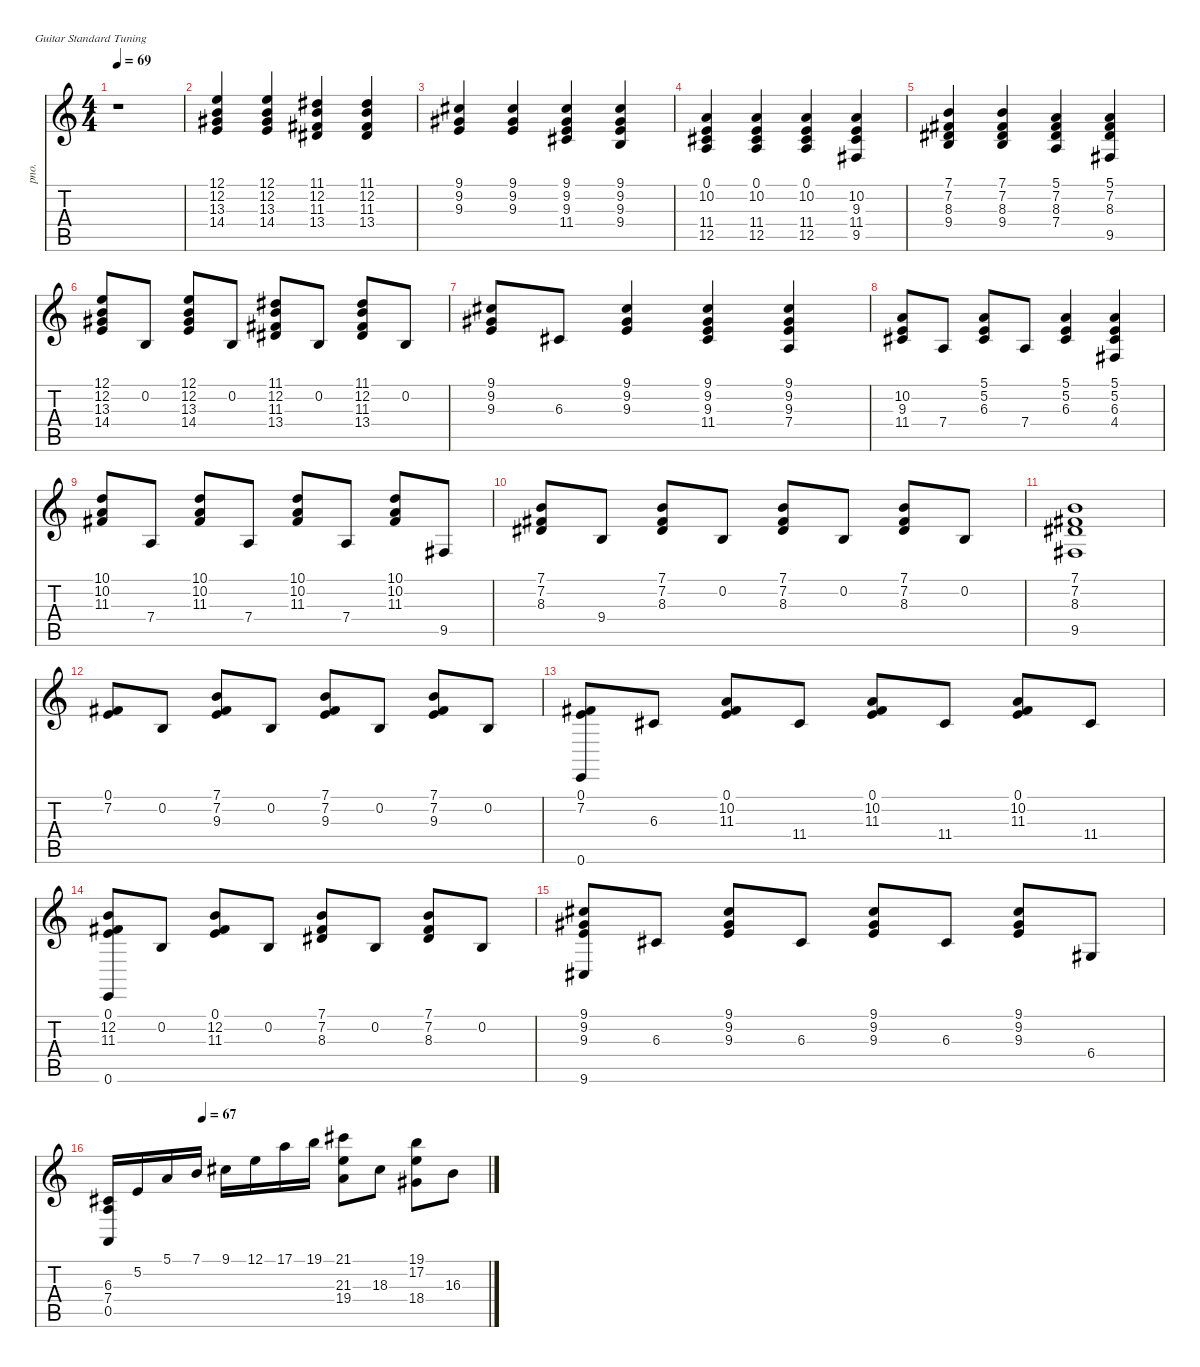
\defaultSystemsLayout 4
\hideDynamics
\bracketExtendMode nobrackets
\otherSystemsTrackNameOrientation horizontal
\track ("Track 1" "pno.") {instrument acousticgrandpiano}
\staff {score tabs}
\tuning (E4 B3 G3 D3 A2 E2)
\ts (4 4)
\tempo 69
\clef g2
\ks c
r.1{dy mf beam Down} |
(12.1 12.2 13.3{acc #} 14.4).4{beam Up} (12.1 12.2 13.3{acc #} 14.4).4{beam Up} (11.1{acc #} 12.2 11.3{acc #} 13.4{acc #}).4{beam Up} (11.1{acc #} 12.2 11.3{acc #} 13.4{acc #}).4{beam Up} |
(9.1{acc #} 9.2{acc #} 9.3).4{beam Up} (9.1{acc #} 9.2{acc #} 9.3).4{beam Up} (9.1{acc #} 9.2{acc #} 9.3 11.4{acc #}).4{beam Up} (9.1{acc #} 9.2{acc #} 9.3 9.4).4{beam Up} |
(0.1 10.2 11.4{acc #} 12.5).4{beam Up} (0.1 10.2 11.4{acc #} 12.5).4{beam Up} (0.1 10.2 11.4{acc #} 12.5).4{beam Up} (10.2 9.3 11.4{acc #} 9.5{acc #}).4{beam Up} |
(7.1 7.2{acc #} 8.3{acc #} 9.4).4{beam Up} (7.1 7.2{acc #} 8.3{acc #} 9.4).4{beam Up} (5.1 7.2{acc #} 8.3{acc #} 7.4).4{beam Up} (5.1 7.2{acc #} 8.3{acc #} 9.5{acc #}).4{beam Up} |
(12.1 12.2 13.3{acc #} 14.4).8{beam Up} 0.2.8{dy mp beam Up} (12.1 12.2 13.3{acc #} 14.4).8{dy mf beam Up} 0.2.8{dy mp beam Up} (11.1{acc #} 12.2 11.3{acc #} 13.4{acc #}).8{dy mf beam Up} 0.2.8{dy mp beam Up} (11.1{acc #} 12.2 11.3{acc #} 13.4{acc #}).8{dy mf beam Up} 0.2.8{dy mp beam Up} |
(9.1{acc #} 9.2{acc #} 9.3).8{dy mf beam Up} 6.3{acc #}.8{dy mp beam Up} (9.1{acc #} 9.2{acc #} 9.3).4{dy mf beam Up} (9.1{acc #} 9.2{acc #} 9.3 11.4{acc #}).4{beam Up} (9.1{acc #} 9.2{acc #} 9.3 7.4).4{beam Up} |
(10.2 9.3 11.4{acc #}).8{beam Up} 7.4.8{dy mp beam Up} (5.1 5.2 6.3{acc #}).8{dy mf beam Up} 7.4.8{dy mp beam Up} (5.1 5.2 6.3{acc #}).4{dy mf beam Up} (5.1 5.2 6.3{acc #} 4.4{acc #}).4{beam Up} |
(10.1 10.2 11.3{acc #}).8{beam Up} 7.4.8{beam Up} (10.1 10.2 11.3{acc #}).8{beam Up} 7.4.8{beam Up} (10.1 10.2 11.3{acc #}).8{beam Up} 7.4.8{beam Up} (10.1 10.2 11.3{acc #}).8{beam Up} 9.5{acc #}.8{beam Up} |
(7.1 7.2{acc #} 8.3{acc #}).8{dy f beam Up} 9.4.8{dy mf beam Up} (7.1 7.2{acc #} 8.3{acc #}).8{dy f beam Up} 0.2.8{dy mf beam Up} (7.1 7.2{acc #} 8.3{acc #}).8{dy f beam Up} 0.2.8{dy mf beam Up} (7.1 7.2{acc #} 8.3{acc #}).8{dy f beam Up} 0.2.8{dy mf beam Up} |
(7.1 7.2{acc #} 8.3{acc #} 9.5{acc #}).1{dy f beam Up} |
(0.1 7.2{acc #}).8{dy mf beam Up} 0.2.8{beam Up} (7.1 7.2{acc #} 9.3).8{dy f beam Up} 0.2.8{dy mf beam Up} (7.1 7.2{acc #} 9.3).8{dy f beam Up} 0.2.8{dy mf beam Up} (7.1 7.2{acc #} 9.3).8{dy f beam Up} 0.2.8{dy mf beam Up} |
(0.1 7.2{acc #} 0.6).8{dy f beam Up} 6.3{acc #}.8{dy mf beam Up} (0.1 10.2 11.3{acc #}).8{dy f beam Up} 11.4{acc #}.8{dy mf beam Up} (0.1 10.2 11.3{acc #}).8{dy f beam Up} 11.4{acc #}.8{dy mf beam Up} (0.1 10.2 11.3{acc #}).8{dy f beam Up} 11.4{acc #}.8{dy mf beam Up} |
(0.1 12.2 11.3{acc #} 0.6).8{dy f beam Up} 0.2.8{dy mf beam Up} (0.1 12.2 11.3{acc #}).8{dy f beam Up} 0.2.8{dy mf beam Up} (7.1 7.2{acc #} 8.3{acc #}).8{dy f beam Up} 0.2.8{dy mf beam Up} (7.1 7.2{acc #} 8.3{acc #}).8{dy f beam Up} 0.2.8{dy mf beam Up} |
(9.1{acc #} 9.2{acc #} 9.3 9.6{acc #}).8{dy f beam Up} 6.3{acc #}.8{dy mf beam Up} (9.1{acc #} 9.2{acc #} 9.3).8{dy f beam Up} 6.3{acc #}.8{dy mf beam Up} (9.1{acc #} 9.2{acc #} 9.3).8{dy f beam Up} 6.3{acc #}.8{dy mf beam Up} (9.1{acc #} 9.2{acc #} 9.3).8{dy f beam Up} 6.4{acc #}.8{dy mf beam Up} |
\tempo (67 0.25)
(6.3{acc #} 7.4 0.5).16{dy ff beam Up} 5.2.16{dy f beam Up} 5.1.16{beam Up} 7.1.16{beam Up} 9.1{acc #}.16{dy ff beam Down} 12.1.16{beam Down} 17.1.16{beam Down} 19.1.16{beam Down} (21.1{acc #} 21.3 19.4).8{beam Down} 18.3{acc #}.8{dy f beam Down} (19.1 17.2 18.4{acc #}).8{beam Down} 16.3.8{beam Down}
